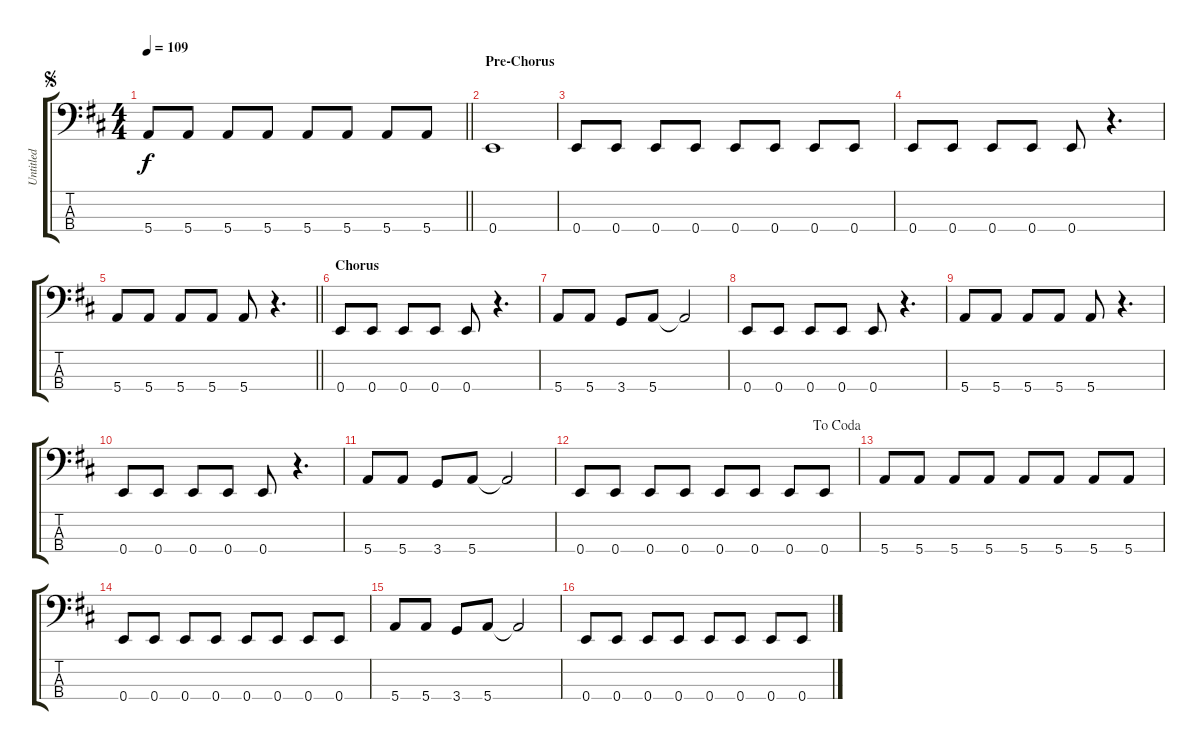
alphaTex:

\track ("Untitled" "Untitled") {instrument electricbassfinger}
\staff {score tabs}
\tuning (G2 D2 A1 E1) {hide}
\ts (4 4)
\jump segno
\tempo 109
\clef f4
\barLineRight lightlight
\ks d
5.4.8{dy f} 5.4.8 5.4.8 5.4.8 5.4.8 5.4.8 5.4.8 5.4.8 |
\section ("" "Pre-Chorus")
0.4.1 |
0.4.8 0.4.8 0.4.8 0.4.8 0.4.8 0.4.8 0.4.8 0.4.8 |
0.4.8 0.4.8 0.4.8 0.4.8 0.4.8 r.4{d} |
\barLineRight lightlight
5.4.8 5.4.8 5.4.8 5.4.8 5.4.8 r.4{d} |
\section ("" "Chorus")
0.4.8 0.4.8 0.4.8 0.4.8 0.4.8 r.4{d} |
5.4.8 5.4.8 3.4.8 5.4.8 5.4{t}.2 |
0.4.8 0.4.8 0.4.8 0.4.8 0.4.8 r.4{d} |
5.4.8 5.4.8 5.4.8 5.4.8 5.4.8 r.4{d} |
0.4.8 0.4.8 0.4.8 0.4.8 0.4.8 r.4{d} |
5.4.8 5.4.8 3.4.8 5.4.8 5.4{t}.2 |
\jump dacoda
0.4.8 0.4.8 0.4.8 0.4.8 0.4.8 0.4.8 0.4.8 0.4.8 |
5.4.8 5.4.8 5.4.8 5.4.8 5.4.8 5.4.8 5.4.8 5.4.8 |
0.4.8 0.4.8 0.4.8 0.4.8 0.4.8 0.4.8 0.4.8 0.4.8 |
5.4.8 5.4.8 3.4.8 5.4.8 5.4{t}.2 |
0.4.8 0.4.8 0.4.8 0.4.8 0.4.8 0.4.8 0.4.8 0.4.8
